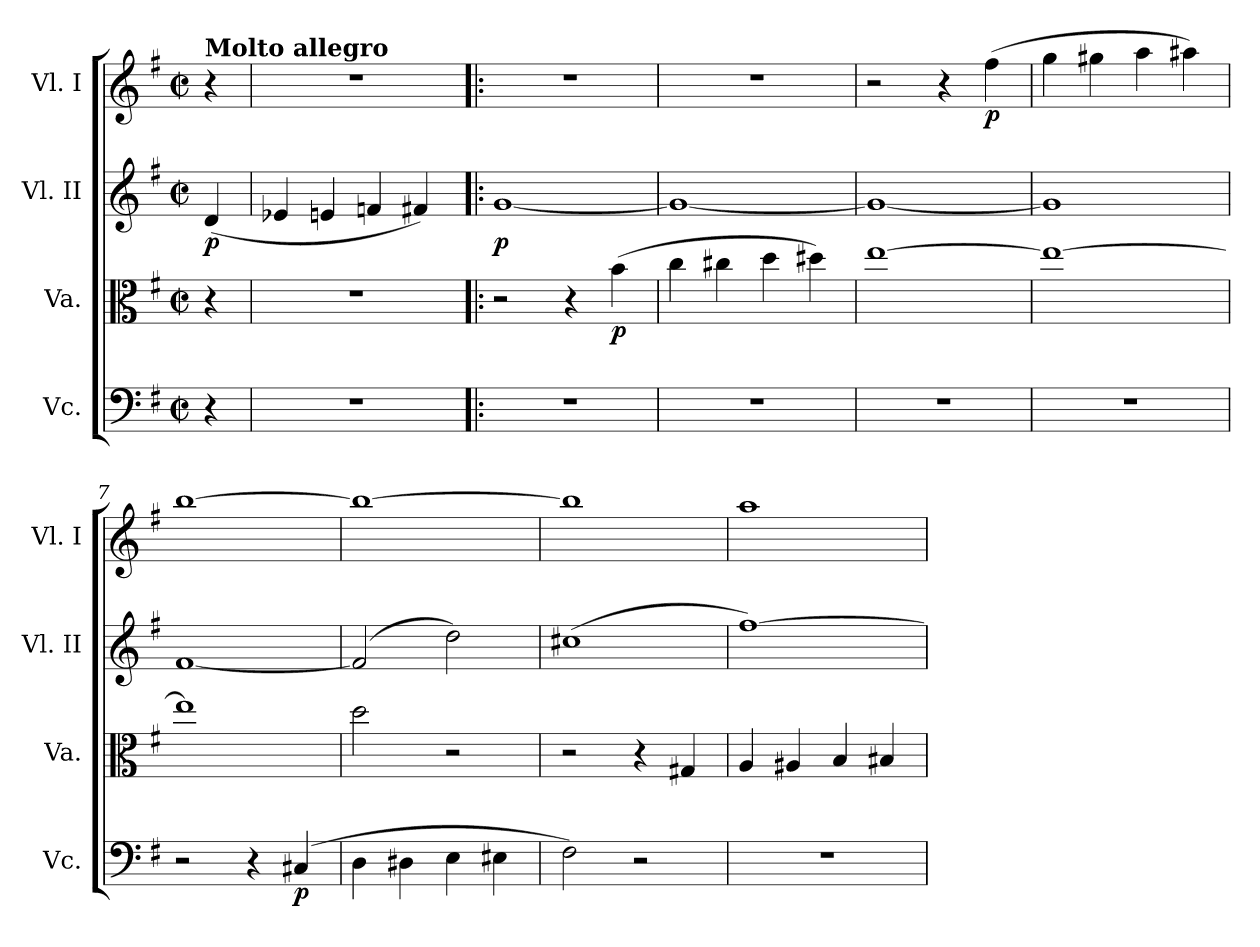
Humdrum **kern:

**kern	**dynam	**kern	**dynam	**kern	**dynam	**kern	**dynam
*part4	*part4	*part3	*part3	*part2	*part2	*part1	*part1
*staff4	*staff4	*staff3	*staff3	*staff2	*staff2	*staff1	*staff1
*I"Vc.	*	*I"Va.	*	*I"Vl. II	*	*I"Vl. I	*
*I'Vc.	*	*I'Va.	*	*I'Vl. II	*	*I'Vl. I	*
*clefF4	*	*clefC3	*	*clefG2	*	*clefG2	*
*k[f#]	*	*k[f#]	*	*k[f#]	*	*k[f#]	*
*M2/2	*	*M2/2	*	*M2/2	*	*M2/2	*
*met(c|)	*	*met(c|)	*	*met(c|)	*	*met(c|)	*
=1	=1	=1	=1	=1	=1	=1	=1
!	!	!	!	!	!	!LO:TX:a:B:t=Molto allegro	!
!	!	!	!	!	!LO:DY:b	!	!
4r	.	4r	.	(>4d/	p	4r	.
=2	=2	=2	=2	=2	=2	=2	=2
1r	.	1r	.	4e-X/	.	1r	.
.	.	.	.	4en/	.	.	.
.	.	.	.	4fn/	.	.	.
.	.	.	.	4f#X/)	.	.	.
=3!|:	=3!|:	=3!|:	=3!|:	=3!|:	=3!|:	=3!|:	=3!|:
!	!	!	!	!	!LO:DY:b	!	!
1r	.	2r	.	[1g	p	1r	.
.	.	4r	.	.	.	.	.
!	!	!	!LO:DY:b	!	!	!	!
.	.	(>4b\	p	.	.	.	.
=4	=4	=4	=4	=4	=4	=4	=4
1r	.	4cc\	.	1g_	.	1r	.
.	.	4cc#X\	.	.	.	.	.
.	.	4dd\	.	.	.	.	.
.	.	4dd#X\)	.	.	.	.	.
=5	=5	=5	=5	=5	=5	=5	=5
1r	.	[1ee	.	1g_	.	2r	.
.	.	.	.	.	.	4r	.
!	!	!	!	!	!	!	!LO:DY:b
.	.	.	.	.	.	(>4ff#\	p
=6	=6	=6	=6	=6	=6	=6	=6
1r	.	1ee_	.	1g]	.	4gg\	.
.	.	.	.	.	.	4gg#X\	.
.	.	.	.	.	.	4aa\	.
.	.	.	.	.	.	4aa#X\)	.
=7	=7	=7	=7	=7	=7	=7	=7
2r	.	1ee]	.	[1f#	.	[1bb	.
4r	.	.	.	.	.	.	.
!	!LO:DY:b	!	!	!	!	!	!
(>4C#X/	p	.	.	.	.	.	.
=8	=8	=8	=8	=8	=8	=8	=8
4D\	.	2dd\	.	(>2f#/]	.	1bb_	.
4D#X\	.	.	.	.	.	.	.
4E\	.	2r	.	2dd\)	.	.	.
4E#X\	.	.	.	.	.	.	.
=9	=9	=9	=9	=9	=9	=9	=9
2F#\)	.	2r	.	(>1cc#X	.	1bb]	.
2r	.	4r	.	.	.	.	.
.	.	4G#X/	.	.	.	.	.
=10	=10	=10	=10	=10	=10	=10	=10
1r	.	4A/	.	[1ff#)	.	1aa	.
.	.	4A#X/	.	.	.	.	.
.	.	4B/	.	.	.	.	.
.	.	4B#X/	.	.	.	.	.
=	=	=	=	=	=	=	=
*-	*-	*-	*-	*-	*-	*-	*-
